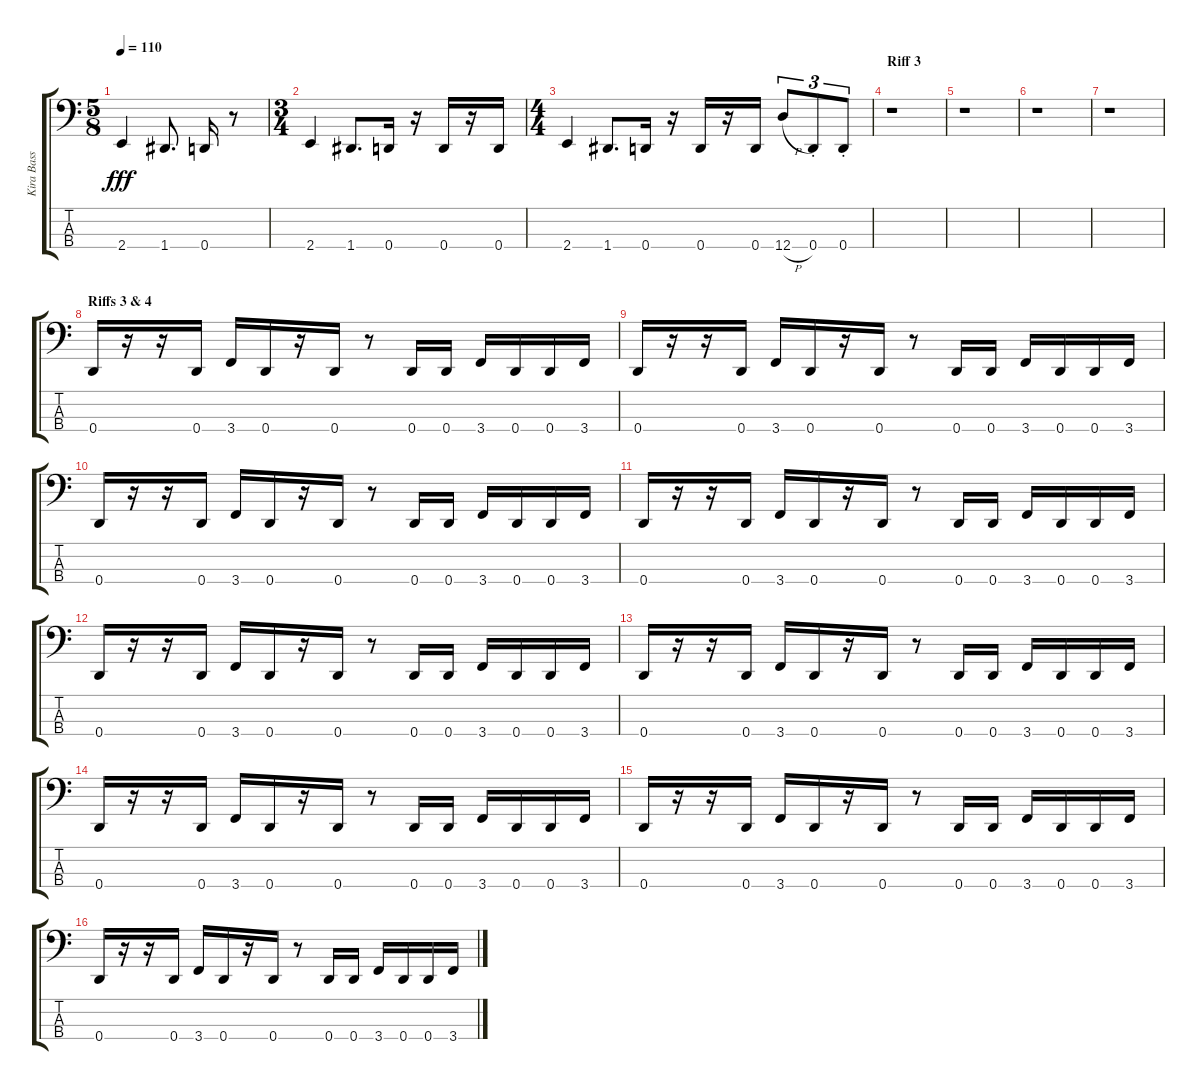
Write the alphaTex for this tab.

\track ("Kira Bass" "Kira Bass") {instrument electricbassfinger}
\staff {score tabs}
\tuning (G2 D2 A1 D1) {hide}
\ts (5 8)
\tempo 110
\clef f4
\ks c
2.4.4{dy fff} 1.4.8{d} 0.4.16 r.8 |
\ts (3 4)
2.4.4 1.4.8{d} 0.4.16 r.16 0.4.16 r.16 0.4.16 |
\ts (4 4)
2.4.4 1.4.8{d} 0.4.16 r.16 0.4.16 r.16 0.4.16 12.4{h}.8{tu (3 2)} 0.4{st}.8{tu (3 2)} 0.4{st}.8{tu (3 2)} |
\section ("" "Riff 3")
r.1 |
r.1 |
r.1 |
r.1 |
\section ("" "Riffs 3 & 4")
0.4.16 r.16 r.16 0.4.16 3.4.16 0.4.16 r.16 0.4.16 r.8 0.4.16 0.4.16 3.4.16 0.4.16 0.4.16 3.4.16 |
0.4.16 r.16 r.16 0.4.16 3.4.16 0.4.16 r.16 0.4.16 r.8 0.4.16 0.4.16 3.4.16 0.4.16 0.4.16 3.4.16 |
0.4.16 r.16 r.16 0.4.16 3.4.16 0.4.16 r.16 0.4.16 r.8 0.4.16 0.4.16 3.4.16 0.4.16 0.4.16 3.4.16 |
0.4.16 r.16 r.16 0.4.16 3.4.16 0.4.16 r.16 0.4.16 r.8 0.4.16 0.4.16 3.4.16 0.4.16 0.4.16 3.4.16 |
0.4.16 r.16 r.16 0.4.16 3.4.16 0.4.16 r.16 0.4.16 r.8 0.4.16 0.4.16 3.4.16 0.4.16 0.4.16 3.4.16 |
0.4.16 r.16 r.16 0.4.16 3.4.16 0.4.16 r.16 0.4.16 r.8 0.4.16 0.4.16 3.4.16 0.4.16 0.4.16 3.4.16 |
0.4.16 r.16 r.16 0.4.16 3.4.16 0.4.16 r.16 0.4.16 r.8 0.4.16 0.4.16 3.4.16 0.4.16 0.4.16 3.4.16 |
0.4.16 r.16 r.16 0.4.16 3.4.16 0.4.16 r.16 0.4.16 r.8 0.4.16 0.4.16 3.4.16 0.4.16 0.4.16 3.4.16 |
0.4.16 r.16 r.16 0.4.16 3.4.16 0.4.16 r.16 0.4.16 r.8 0.4.16 0.4.16 3.4.16 0.4.16 0.4.16 3.4.16
